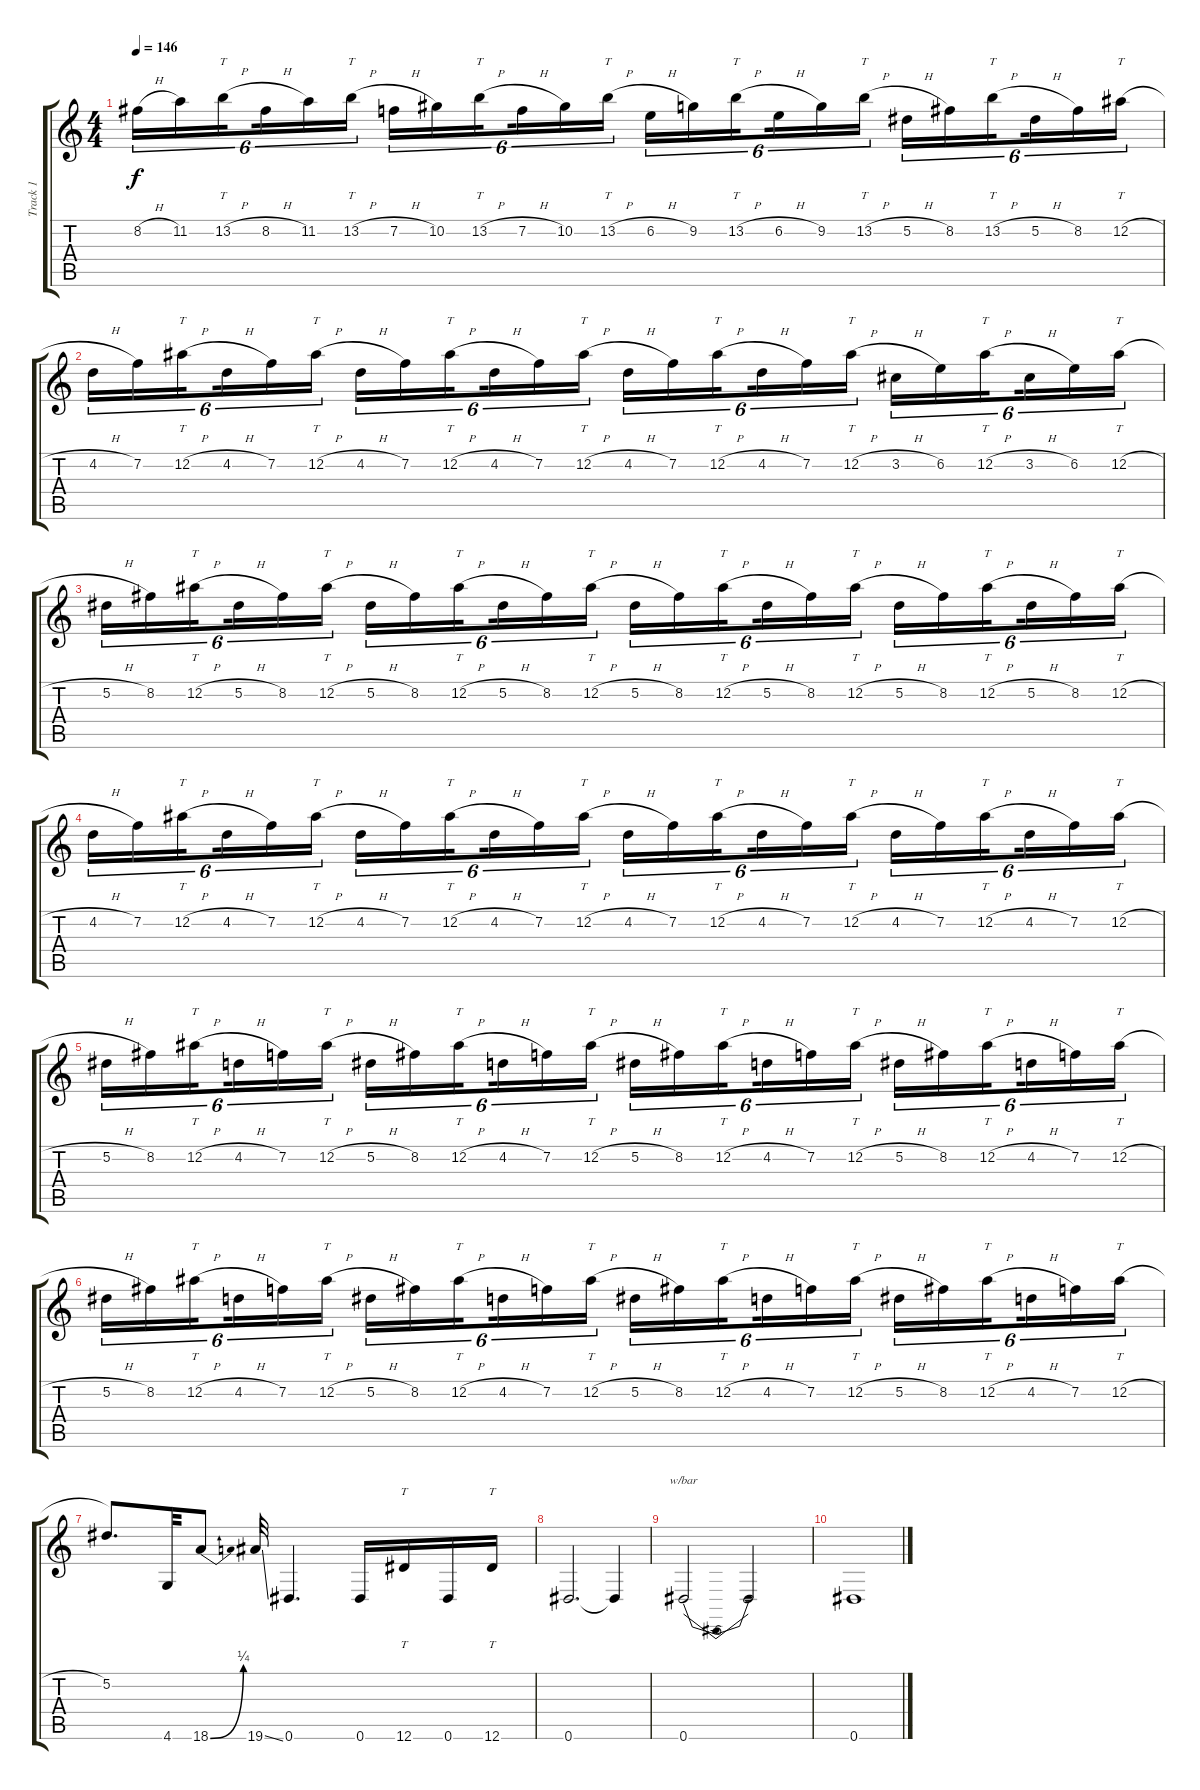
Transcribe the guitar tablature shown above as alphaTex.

\track ("Track 1" "Track 1") {instrument distortionguitar}
\staff {score tabs}
\tuning (Eb4 Bb3 Gb3 Db3 Ab2 Eb2) {hide}
\ts (4 4)
\tempo 146
\clef g2
\ks c
8.2{h}.16{tu (6 4) dy f} 11.2.16{tu (6 4)} 13.2{h}.16{tt tu (6 4) beam splitsecondary} 8.2{h}.16{tu (6 4)} 11.2.16{tu (6 4)} 13.2{h}.16{tt tu (6 4)} 7.2{h}.16{tu (6 4)} 10.2.16{tu (6 4)} 13.2{h}.16{tt tu (6 4) beam splitsecondary} 7.2{h}.16{tu (6 4)} 10.2.16{tu (6 4)} 13.2{h}.16{tt tu (6 4)} 6.2{h}.16{tu (6 4)} 9.2.16{tu (6 4)} 13.2{h}.16{tt tu (6 4) beam splitsecondary} 6.2{h}.16{tu (6 4)} 9.2.16{tu (6 4)} 13.2{h}.16{tt tu (6 4)} 5.2{h}.16{tu (6 4)} 8.2.16{tu (6 4)} 13.2{h}.16{tt tu (6 4) beam splitsecondary} 5.2{h}.16{tu (6 4)} 8.2.16{tu (6 4)} 12.2{h}.16{tt tu (6 4)} |
4.2{h}.16{tu (6 4)} 7.2.16{tu (6 4)} 12.2{h}.16{tt tu (6 4) beam splitsecondary} 4.2{h}.16{tu (6 4)} 7.2.16{tu (6 4)} 12.2{h}.16{tt tu (6 4)} 4.2{h}.16{tu (6 4)} 7.2.16{tu (6 4)} 12.2{h}.16{tt tu (6 4) beam splitsecondary} 4.2{h}.16{tu (6 4)} 7.2.16{tu (6 4)} 12.2{h}.16{tt tu (6 4)} 4.2{h}.16{tu (6 4)} 7.2.16{tu (6 4)} 12.2{h}.16{tt tu (6 4) beam splitsecondary} 4.2{h}.16{tu (6 4)} 7.2.16{tu (6 4)} 12.2{h}.16{tt tu (6 4)} 3.2{h}.16{tu (6 4)} 6.2.16{tu (6 4)} 12.2{h}.16{tt tu (6 4) beam splitsecondary} 3.2{h}.16{tu (6 4)} 6.2.16{tu (6 4)} 12.2{h}.16{tt tu (6 4)} |
5.2{h}.16{tu (6 4)} 8.2.16{tu (6 4)} 12.2{h}.16{tt tu (6 4) beam splitsecondary} 5.2{h}.16{tu (6 4)} 8.2.16{tu (6 4)} 12.2{h}.16{tt tu (6 4)} 5.2{h}.16{tu (6 4)} 8.2.16{tu (6 4)} 12.2{h}.16{tt tu (6 4) beam splitsecondary} 5.2{h}.16{tu (6 4)} 8.2.16{tu (6 4)} 12.2{h}.16{tt tu (6 4)} 5.2{h}.16{tu (6 4)} 8.2.16{tu (6 4)} 12.2{h}.16{tt tu (6 4) beam splitsecondary} 5.2{h}.16{tu (6 4)} 8.2.16{tu (6 4)} 12.2{h}.16{tt tu (6 4)} 5.2{h}.16{tu (6 4)} 8.2.16{tu (6 4)} 12.2{h}.16{tt tu (6 4) beam splitsecondary} 5.2{h}.16{tu (6 4)} 8.2.16{tu (6 4)} 12.2{h}.16{tt tu (6 4)} |
4.2{h}.16{tu (6 4)} 7.2.16{tu (6 4)} 12.2{h}.16{tt tu (6 4) beam splitsecondary} 4.2{h}.16{tu (6 4)} 7.2.16{tu (6 4)} 12.2{h}.16{tt tu (6 4)} 4.2{h}.16{tu (6 4)} 7.2.16{tu (6 4)} 12.2{h}.16{tt tu (6 4) beam splitsecondary} 4.2{h}.16{tu (6 4)} 7.2.16{tu (6 4)} 12.2{h}.16{tt tu (6 4)} 4.2{h}.16{tu (6 4)} 7.2.16{tu (6 4)} 12.2{h}.16{tt tu (6 4) beam splitsecondary} 4.2{h}.16{tu (6 4)} 7.2.16{tu (6 4)} 12.2{h}.16{tt tu (6 4)} 4.2{h}.16{tu (6 4)} 7.2.16{tu (6 4)} 12.2{h}.16{tt tu (6 4) beam splitsecondary} 4.2{h}.16{tu (6 4)} 7.2.16{tu (6 4)} 12.2{h}.16{tt tu (6 4)} |
5.2{h}.16{tu (6 4)} 8.2.16{tu (6 4)} 12.2{h}.16{tt tu (6 4) beam splitsecondary} 4.2{h}.16{tu (6 4)} 7.2.16{tu (6 4)} 12.2{h}.16{tt tu (6 4)} 5.2{h}.16{tu (6 4)} 8.2.16{tu (6 4)} 12.2{h}.16{tt tu (6 4) beam splitsecondary} 4.2{h}.16{tu (6 4)} 7.2.16{tu (6 4)} 12.2{h}.16{tt tu (6 4)} 5.2{h}.16{tu (6 4)} 8.2.16{tu (6 4)} 12.2{h}.16{tt tu (6 4) beam splitsecondary} 4.2{h}.16{tu (6 4)} 7.2.16{tu (6 4)} 12.2{h}.16{tt tu (6 4)} 5.2{h}.16{tu (6 4)} 8.2.16{tu (6 4)} 12.2{h}.16{tt tu (6 4) beam splitsecondary} 4.2{h}.16{tu (6 4)} 7.2.16{tu (6 4)} 12.2{h}.16{tt tu (6 4)} |
5.2{h}.16{tu (6 4)} 8.2.16{tu (6 4)} 12.2{h}.16{tt tu (6 4) beam splitsecondary} 4.2{h}.16{tu (6 4)} 7.2.16{tu (6 4)} 12.2{h}.16{tt tu (6 4)} 5.2{h}.16{tu (6 4)} 8.2.16{tu (6 4)} 12.2{h}.16{tt tu (6 4) beam splitsecondary} 4.2{h}.16{tu (6 4)} 7.2.16{tu (6 4)} 12.2{h}.16{tt tu (6 4)} 5.2{h}.16{tu (6 4)} 8.2.16{tu (6 4)} 12.2{h}.16{tt tu (6 4) beam splitsecondary} 4.2{h}.16{tu (6 4)} 7.2.16{tu (6 4)} 12.2{h}.16{tt tu (6 4)} 5.2{h}.16{tu (6 4)} 8.2.16{tu (6 4)} 12.2{h}.16{tt tu (6 4) beam splitsecondary} 4.2{h}.16{tu (6 4)} 7.2.16{tu (6 4)} 12.2{h}.16{tt tu (6 4)} |
5.2.8{d} 4.6.32 18.6{be (bend 0 0 60 1)}.8 19.6{ss}.32 0.6.4{d} 0.6.16 12.6.16{tt} 0.6.16 12.6.16{tt} |
0.6.2{d} 0.6{t}.4 |
0.6.2{tbe (dip default 0 0 30 -24 60 0)} 0.6{t}.2 |
0.6.1
